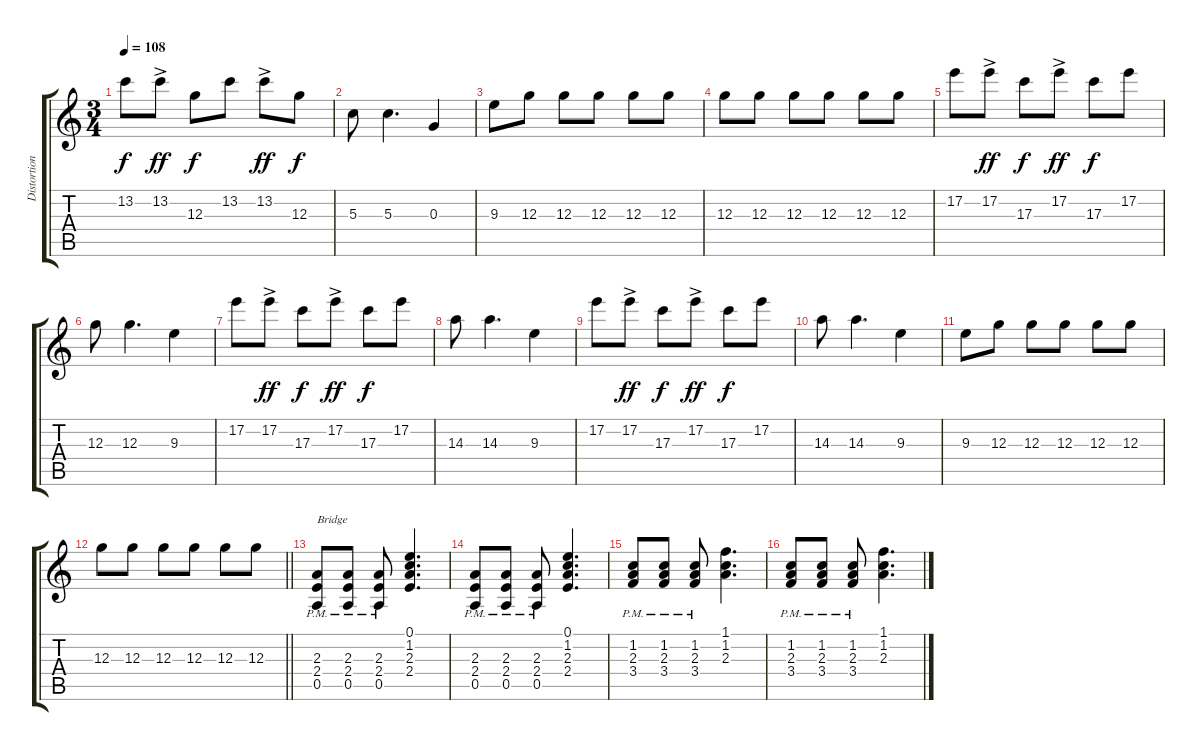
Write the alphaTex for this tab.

\track ("Distortion Gitarre" "Distortion") {instrument distortionguitar}
\staff {score tabs}
\tuning (E4 B3 G3 D3 A2 E2) {hide}
\ts (3 4)
\tempo 108
\clef g2
\ks c
13.2.8{dy f} 13.2{ac}.8{dy ff} 12.3.8{dy f} 13.2.8 13.2{ac}.8{dy ff} 12.3.8{dy f} |
5.3.8 5.3.4{d} 0.3.4 |
9.3.8 12.3.8 12.3.8 12.3.8 12.3.8 12.3.8 |
12.3.8 12.3.8 12.3.8 12.3.8 12.3.8 12.3.8 |
17.2.8 17.2{ac}.8{dy ff} 17.3.8{dy f} 17.2{ac}.8{dy ff} 17.3.8{dy f} 17.2.8 |
12.3.8 12.3.4{d} 9.3.4 |
17.2.8 17.2{ac}.8{dy ff} 17.3.8{dy f} 17.2{ac}.8{dy ff} 17.3.8{dy f} 17.2.8 |
14.3.8 14.3.4{d} 9.3.4 |
17.2.8 17.2{ac}.8{dy ff} 17.3.8{dy f} 17.2{ac}.8{dy ff} 17.3.8{dy f} 17.2.8 |
14.3.8 14.3.4{d} 9.3.4 |
9.3.8 12.3.8 12.3.8 12.3.8 12.3.8 12.3.8 |
\barLineRight lightlight
12.3.8 12.3.8 12.3.8 12.3.8 12.3.8 12.3.8 |
(2.3{pm} 2.4{pm} 0.5{pm}).8{txt "Bridge"} (2.3{pm} 2.4{pm} 0.5{pm}).8 (2.3{pm} 2.4{pm} 0.5{pm}).8 (0.1 1.2 2.3 2.4).4{d} |
(2.3{pm} 2.4{pm} 0.5{pm}).8 (2.3{pm} 2.4{pm} 0.5{pm}).8 (2.3{pm} 2.4{pm} 0.5{pm}).8 (0.1 1.2 2.3 2.4).4{d} |
(1.2{pm} 2.3{pm} 3.4{pm}).8 (1.2{pm} 2.3{pm} 3.4{pm}).8 (1.2{pm} 2.3{pm} 3.4{pm}).8 (1.1 1.2 2.3).4{d} |
(1.2{pm} 2.3{pm} 3.4{pm}).8 (1.2{pm} 2.3{pm} 3.4{pm}).8 (1.2{pm} 2.3{pm} 3.4{pm}).8 (1.1 1.2 2.3).4{d}
